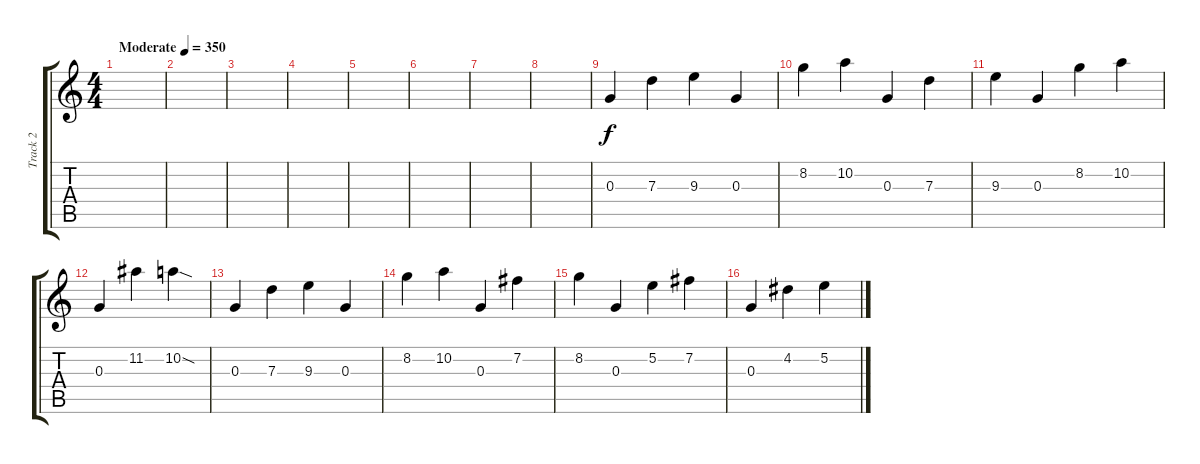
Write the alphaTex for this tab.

\track ("Track 2" "Track 2") {instrument overdrivenguitar}
\staff {score tabs}
\tuning (E4 B3 G3 D3 A2 E2) {hide}
\ts (4 4)
\tempo (350 "Moderate")
\clef g2
\ks c
|
|
|
|
|
|
|
|
0.3.4 7.3.4 9.3.4 0.3.4 |
8.2.4 10.2.4 0.3.4 7.3.4 |
9.3.4 0.3.4 8.2.4 10.2.4 |
0.3.4 11.2.4 10.2{sod}.4 |
0.3.4 7.3.4 9.3.4 0.3.4 |
8.2.4 10.2.4 0.3.4 7.2.4 |
8.2.4 0.3.4 5.2.4 7.2.4 |
0.3.4 4.2.4 5.2.4
